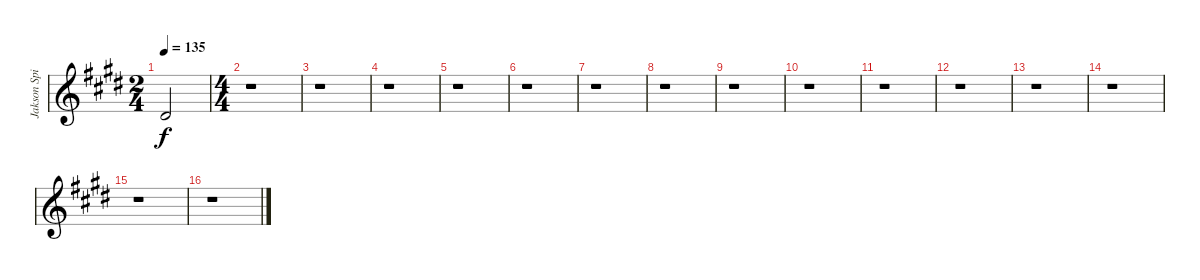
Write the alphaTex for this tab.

\track ("Jakson Spires Vocals" "Jakson Spi") {instrument piccolo}
\staff {score}
\tuning (Eb4 Bb3 Gb3 Db3 Ab2 Eb2) {hide}
\ts (2 4)
\tempo 135
\clef g2
\ks e
5.2{t}.2{dy f} |
\ts (4 4)
r.1 |
r.1 |
r.1 |
r.1 |
r.1 |
r.1 |
r.1 |
r.1 |
r.1 |
r.1 |
r.1 |
r.1 |
r.1 |
r.1 |
r.1
